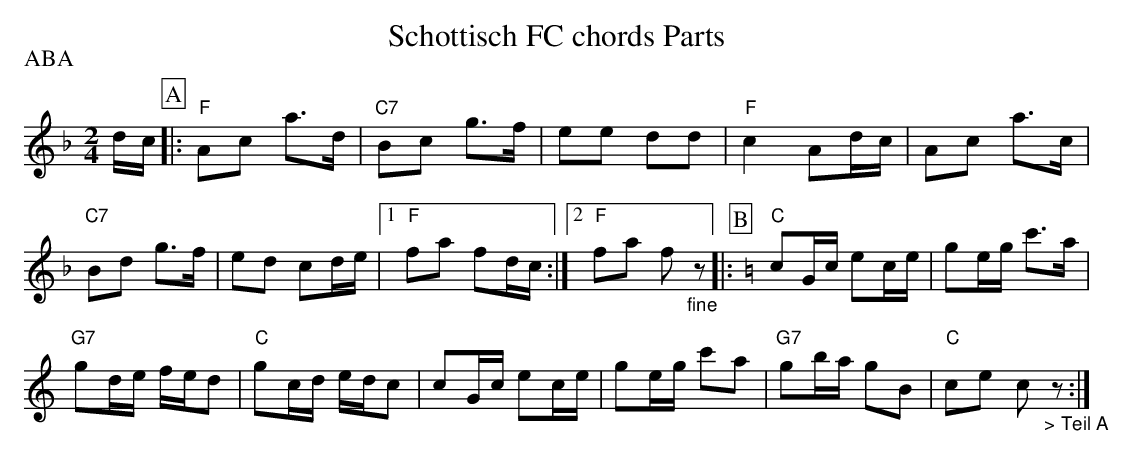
X:1
T: Schottisch FC chords Parts
P:ABA
M:2/4
L:1/16
K:F %%MIDI gchordon
dc [P:A] |: "F"A2c2 a3d | "C7"B2c2 g3f | e2e2 d2d2 | "F"c4 A2dc | A2c2 a3c |
"C7"B2d2 g3f | e2d2 c2de |1 "F"f2a2 f2dc :|2 "F"f2a2 f2"_fine"z2 |: [P:B] [K:C] "C"c2Gc e2ce | g2eg c'3a |
"G7"g2de fed2 | "C"g2cd edc2 | c2Gc e2ce | g2eg c'2a2 | "G7"g2ba g2B2 | "C"c2e2 c2"_> Teil A"z2 :|
